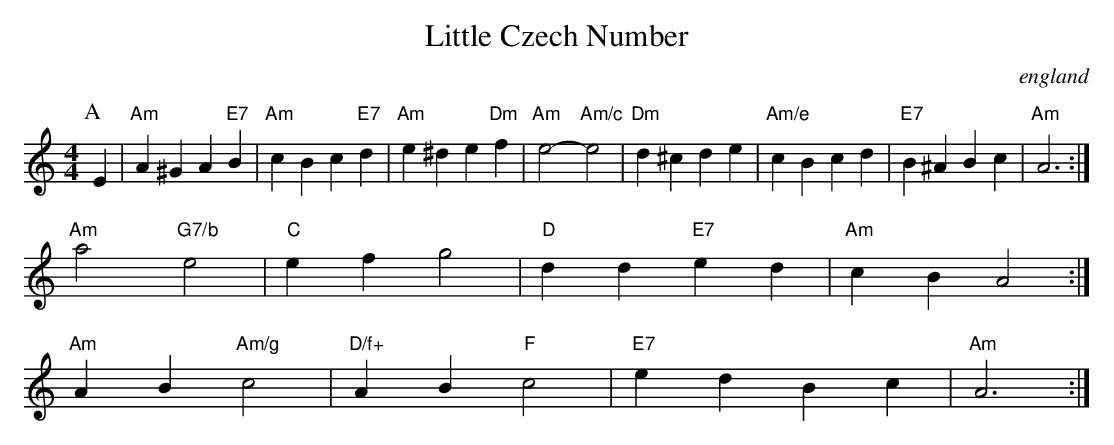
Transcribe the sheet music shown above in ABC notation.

X:1
T:Little Czech Number
O:england
M:4/4
L:1/4
K:Am
P:A
E|"Am"A^G A"E7"B|"Am"cB c"E7"d|"Am"e^d e"Dm"f|"Am"e2 -"Am/c"e2|"Dm"d^c de|\
"Am/e"cB cd|"E7"B^A Bc|"Am"A3:|
"Am"a2 "G7/b"e2|"C"ef g2|"D"dd "E7"ed|"Am"cB A2:|
"Am"AB "Am/g"c2|"D/f+"AB "F"c2|"E7"ed Bc|"Am"A3:|
\headline{L'Andro}
